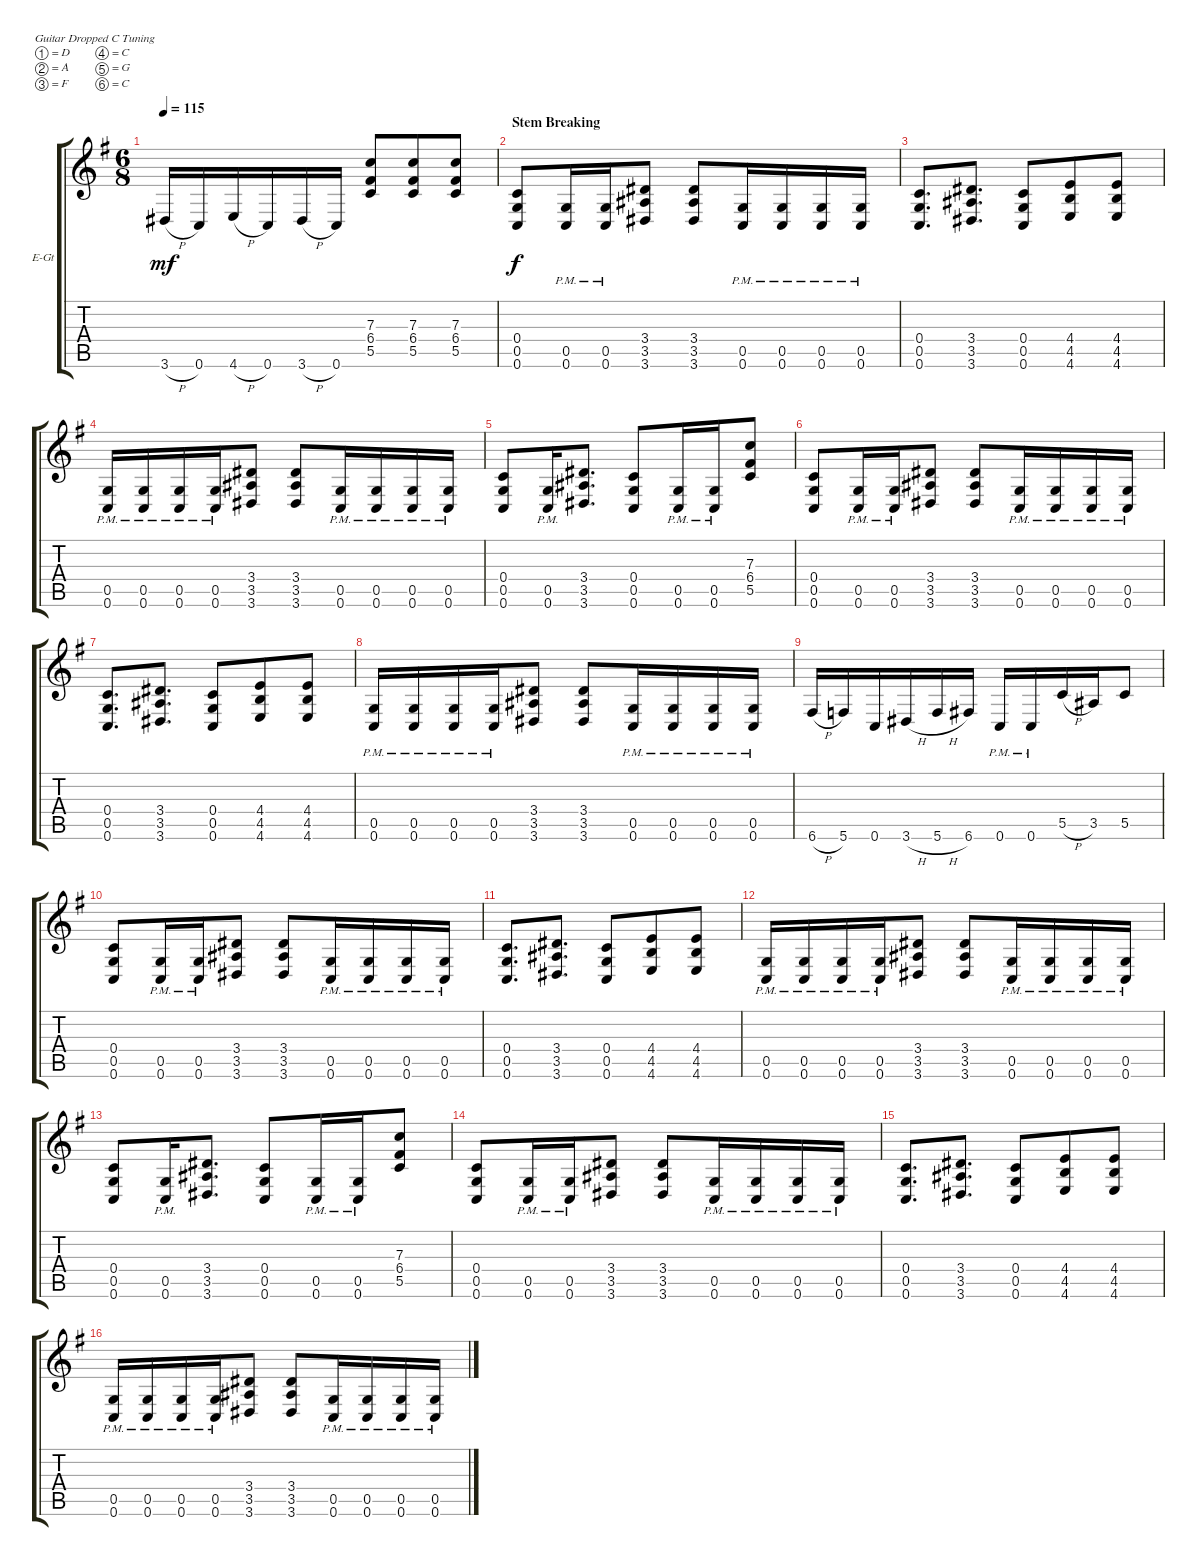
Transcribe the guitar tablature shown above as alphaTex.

\bracketExtendMode groupsimilarinstruments
\firstSystemTrackNameOrientation horizontal
\otherSystemsTrackNameOrientation horizontal
\track ("Electric Guitar 1" "E-Gt") {instrument distortionguitar}
\staff {score tabs}
\tuning (D4 A3 F3 C3 G2 C2)
\ts (6 8)
\tempo 115
\clef g2
\ks eminor
3.6{h}.16{dy mf} 0.6.16 4.6{h}.16 0.6.16 3.6{h}.16 0.6.16 (5.5 6.4 7.3).8 (6.4 5.5 7.3).8 (5.5 6.4 7.3).8 |
\section ("" "Stem Breaking")
(0.6 0.5 0.4).8{dy f} (0.6{pm} 0.5{pm}).16 (0.6{pm} 0.5{pm}).16 (3.6 3.5 3.4).8 (3.6 3.5 3.4).8 (0.6{pm} 0.5{pm}).16 (0.6{pm} 0.5{pm}).16 (0.6{pm} 0.5{pm}).16 (0.6{pm} 0.5{pm}).16 |
(0.6 0.5 0.4).8{d} (3.6 3.5 3.4).8{d} (0.6 0.5 0.4).8 (4.4 4.5 4.6).8 (4.6 4.5 4.4).8 |
(0.6{pm} 0.5{pm}).16 (0.6{pm} 0.5{pm}).16 (0.6{pm} 0.5{pm}).16 (0.6{pm} 0.5{pm}).16 (3.6 3.5 3.4).8 (3.6 3.5 3.4).8 (0.6{pm} 0.5{pm}).16 (0.6{pm} 0.5{pm}).16 (0.6{pm} 0.5{pm}).16 (0.6{pm} 0.5{pm}).16 |
(0.6 0.5 0.4).8 (0.6{pm} 0.5{pm}).16 (3.6 3.5 3.4).8{d} (0.6 0.5 0.4).8 (0.6{pm} 0.5{pm}).16 (0.6{pm} 0.5{pm}).16 (5.5 6.4 7.3).8 |
(0.6 0.5 0.4).8 (0.6{pm} 0.5{pm}).16 (0.6{pm} 0.5{pm}).16 (3.6 3.5 3.4).8 (3.6 3.5 3.4).8 (0.6{pm} 0.5{pm}).16 (0.6{pm} 0.5{pm}).16 (0.6{pm} 0.5{pm}).16 (0.6{pm} 0.5{pm}).16 |
(0.6 0.5 0.4).8{d} (3.6 3.5 3.4).8{d} (0.6 0.5 0.4).8 (4.4 4.5 4.6).8 (4.6 4.5 4.4).8 |
(0.6{pm} 0.5{pm}).16 (0.6{pm} 0.5{pm}).16 (0.6{pm} 0.5{pm}).16 (0.6{pm} 0.5{pm}).16 (3.6 3.5 3.4).8 (3.6 3.5 3.4).8 (0.6{pm} 0.5{pm}).16 (0.6{pm} 0.5{pm}).16 (0.6{pm} 0.5{pm}).16 (0.6{pm} 0.5{pm}).16 |
6.6{h}.16 5.6.16 0.6.16 3.6{h}.16 5.6{h}.16 6.6.16 0.6{pm}.16 0.6{pm}.16 5.5{h}.16 3.5.16 5.5.8 |
(0.6 0.5 0.4).8 (0.6{pm} 0.5{pm}).16 (0.6{pm} 0.5{pm}).16 (3.6 3.5 3.4).8 (3.6 3.5 3.4).8 (0.6{pm} 0.5{pm}).16 (0.6{pm} 0.5{pm}).16 (0.6{pm} 0.5{pm}).16 (0.6{pm} 0.5{pm}).16 |
(0.6 0.5 0.4).8{d} (3.6 3.5 3.4).8{d} (0.6 0.5 0.4).8 (4.4 4.5 4.6).8 (4.6 4.5 4.4).8 |
(0.6{pm} 0.5{pm}).16 (0.6{pm} 0.5{pm}).16 (0.6{pm} 0.5{pm}).16 (0.6{pm} 0.5{pm}).16 (3.6 3.5 3.4).8 (3.6 3.5 3.4).8 (0.6{pm} 0.5{pm}).16 (0.6{pm} 0.5{pm}).16 (0.6{pm} 0.5{pm}).16 (0.6{pm} 0.5{pm}).16 |
(0.6 0.5 0.4).8 (0.6{pm} 0.5{pm}).16 (3.6 3.5 3.4).8{d} (0.6 0.5 0.4).8 (0.6{pm} 0.5{pm}).16 (0.6{pm} 0.5{pm}).16 (5.5 6.4 7.3).8 |
(0.6 0.5 0.4).8 (0.6{pm} 0.5{pm}).16 (0.6{pm} 0.5{pm}).16 (3.6 3.5 3.4).8 (3.6 3.5 3.4).8 (0.6{pm} 0.5{pm}).16 (0.6{pm} 0.5{pm}).16 (0.6{pm} 0.5{pm}).16 (0.6{pm} 0.5{pm}).16 |
(0.6 0.5 0.4).8{d} (3.6 3.5 3.4).8{d} (0.6 0.5 0.4).8 (4.4 4.5 4.6).8 (4.6 4.5 4.4).8 |
(0.6{pm} 0.5{pm}).16 (0.6{pm} 0.5{pm}).16 (0.6{pm} 0.5{pm}).16 (0.6{pm} 0.5{pm}).16 (3.6 3.5 3.4).8 (3.6 3.5 3.4).8 (0.6{pm} 0.5{pm}).16 (0.6{pm} 0.5{pm}).16 (0.6{pm} 0.5{pm}).16 (0.6{pm} 0.5{pm}).16
